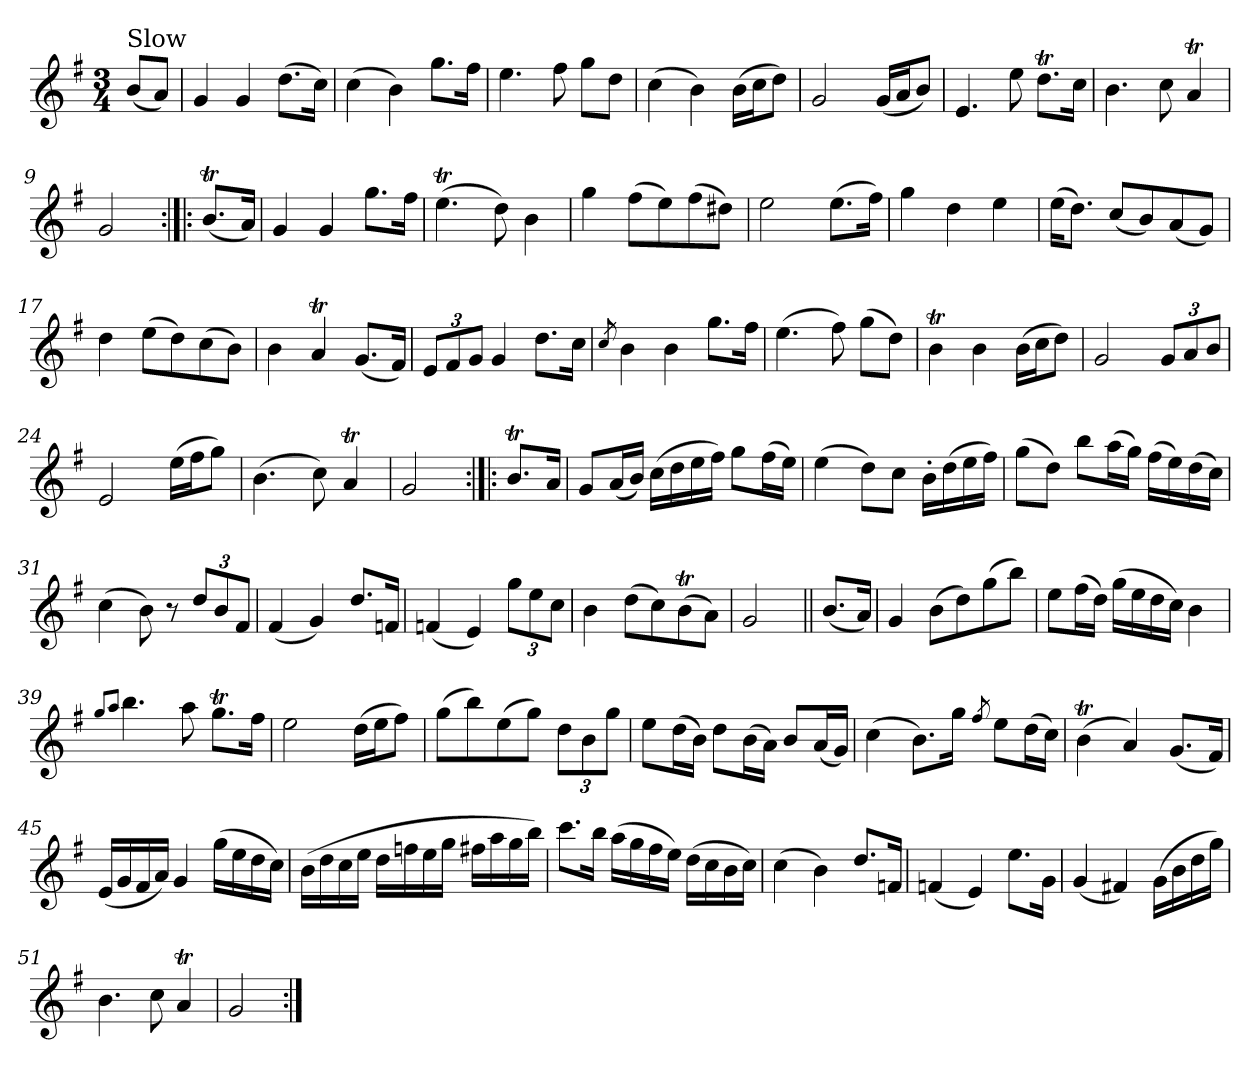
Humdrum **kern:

**kern
*part1
*staff1
*clefG2
*k[f#]
*G:
*M3/4
=1
!LO:TX:a:t=Slow
(<8b/L
8a/J)
=2
4g/
4g/
(>8.dd\L
16cc\Jk)
=3
(>4cc\
4b\)
8.gg\L
16ff#\Jk
=4
4.ee\
8ff#\
8gg\L
8dd\J
=5
(>4cc\
4b\)
(>16b\LL
16cc\J
8dd\J)
=6
2g/
(<16g/LL
16a/J
8b/J)
=7
4.e/
8ee\
8.ddT\L
16cc\Jk
=8
4.b\
8cc\
4aT/
=9
2g/
=10:|!|:
(<8.bt/L
16a/Jk)
=11
4g/
4g/
8.gg\L
16ff#\Jk
!!LO:LB:g=z
=12
(>4.eeT\
8dd\)
4b\
=13
4gg\
(>8ff#\L
8ee\)
(>8ff#\
8dd#X\J)
=14
2ee\
(>8.ee\L
16ff#\Jk)
=15
4gg\
4dd\
4ee\
=16
(>16ee\KL
8.dd\J)
(<8cc/L
8b/)
(<8a/
8g/J)
=17
4dd\
(>8ee\L
8dd\)
(>8cc\
8b\J)
=18
4b\
4aT/
(<8.g/L
16f#/Jk)
=19
*Xbrackettup
12e/L
12f#/
12g/J
4g/
8.dd\L
16cc\Jk
=20
8qcc/
4b\
4b\
8.gg\L
16ff#\Jk
!!LO:LB:g=z
=21
(>4.ee\
8ff#\)
(>8gg\L
8dd\J)
=22
4bt\
4b\
(>16b\LL
16cc\J
8dd\J)
=23
2g/
12g/L
12a/
12b/J
=24
2e/
(>16ee\LL
16ff#\J
8gg\J)
=25
(>4.b\
8cc\)
4aT/
=26
2g/
=27:|!|:
8.bt/L
16a/Jk
=28
8g/L
(<16a/L
16b/JJ)
(>16cc\LL
16dd\
16ee\
16ff#\JJ)
8gg\L
(>16ff#\L
16ee\JJ)
=29
(>4ee\
8dd\L)
8cc\J
16b'\LL
(>16dd\
16ee\
16ff#\JJ)
!!LO:LB:g=z
=30
(>8gg\L
8dd\J)
8bb\L
(>16aa\L
16gg\JJ)
(>16ff#\LL
16ee\)
(>16dd\
16cc\JJ)
=31
(>4cc\
8b\)
8r
12dd/L
12b/
12f#/J
=32
(<4f#/
4g/)
8.dd/L
16fn/Jk
=33
(<4fn/
4e/)
12gg\L
12ee\
12cc\J
=34
4b\
(>8dd\L
8cc\)
(>8bt\
8a\J)
=35
2g/
=36||
(<8.b/L
16a/Jk)
=37
4g/
(>8b\L
8dd\)
(>8gg\
8bb\J)
!!LO:LB:g=z
=38
8ee\L
(>16ff#\L
16dd\JJ)
(>16gg\LL
16ee\
16dd\
16cc\JJ)
4b\
=39
8qgg/L
8qaa/J
4.bb\
8aa\
8.ggT\L
16ff#\Jk
=40
2ee\
(>16dd\LL
16ee\J
8ff#\J)
=41
(>8gg\L
8bb\)
(>8ee\
8gg\J)
12dd\L
12b\
12gg\J
=42
8ee\L
(>16dd\L
16b\JJ)
8dd\L
(>16b\L
16a\JJ)
8b/L
(<16a/L
16g/JJ)
=43
(>4cc\
8.b\L)
16gg\Jk
8qff#/
8ee\L
(>16dd\L
16cc\JJ)
=44
(>4bt\
4a/)
(<8.g/L
16f#/Jk)
!!LO:LB:g=z
=45
(<16e/LL
16g/
16f#/
16a/JJ)
4g/
(>16gg\LL
16ee\
16dd\
16cc\JJ)
=46
(>16b\LL
16dd\
16cc\
16ee\JJ
16dd\LL
16ffn\
16ee\
16gg\JJ
16ff#X\LL
16aa\
16gg\
16bb\JJ)
=47
8.ccc\L
16bb\Jk
(>16aa\LL
16gg\
16ff#\
16ee\JJ)
(>16dd\LL
16cc\
16b\
16cc\JJ)
=48
(>4cc\
4b\)
8.dd/L
16fn/Jk
=49
(<4fn/
4e/)
8.ee\L
16g\Jk
!!LO:LB:g=z
=50
(<4g/
4f#X/)
(>16g\LL
16b\
16dd\
16gg\JJ)
=51
4.b\
8cc\
4aT/
=52
2g/
=:|!
*-
